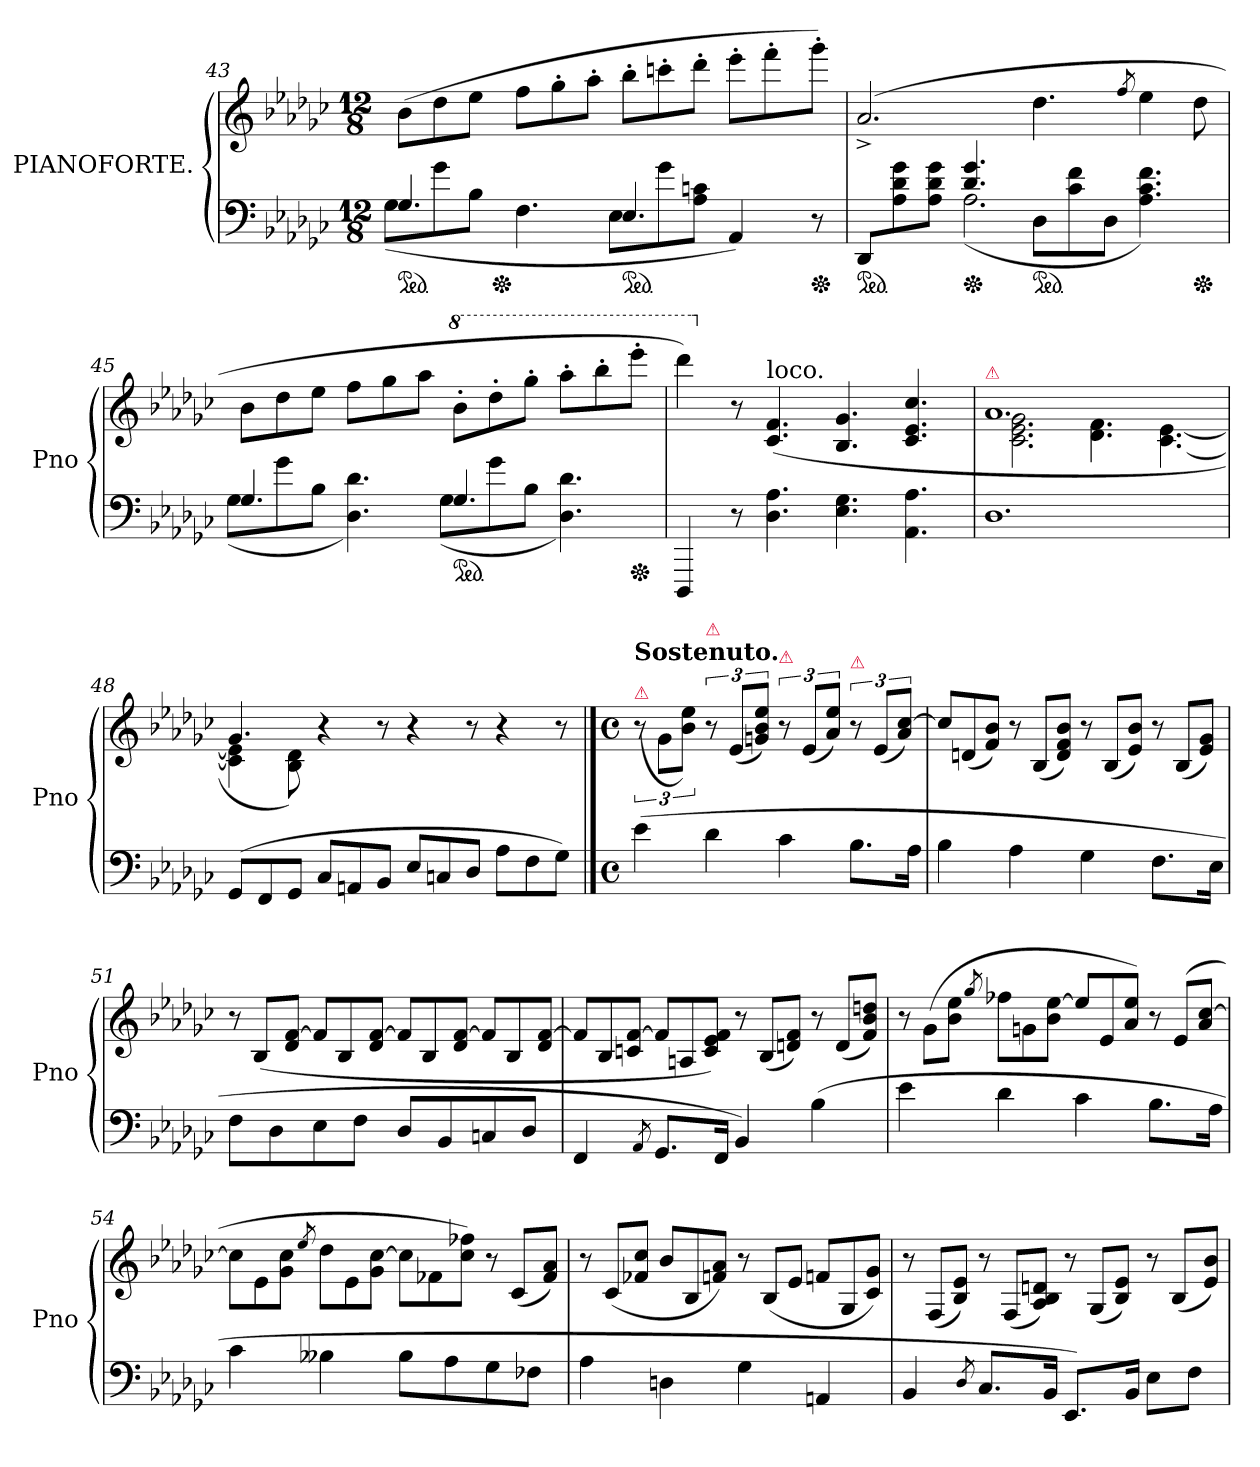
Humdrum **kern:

**kern	**kern
*part1	*part1
*staff2	*staff1
*I"PIANOFORTE.	*
*I'Pno	*
*clefF4	*clefG2
*k[b-e-a-d-g-c-]	*k[b-e-a-d-g-c-]
*M12/8	*M12/8
=43	=43
*^	*
*ped	*	*
*	*	*^
4.G-/	(>8G-\L	(8b-L	4ryy
.	8g-\	8dd-	.
.	8B-\J	8ee-J	16ryy
*Xped	*	*	*
.	.	.	1ryy
4.F	4.rcyy	8ffL	.
.	.	8gg-'	.
.	.	8aa-'J	.
*ped	*	*	*
4.E-/	8E-\L	8bb-'L	.
.	8g-\	8cccn'	.
.	8A-\ 8cn\J	8ddd-'J	.
4AA-/)	4.rcyy	8eee-'L	.
.	.	8fff'	.
.	.	.	8.ryy
*Xped	*	*	*
8r	.	8ggg-'J)	.
=44	=44	=44	=44
!LO:TX:b:color=crimson:t=⚠	!	!	!
*	*	*v	*v
*ped	*	*
8DD-/L	4.rDDDyy	(>2.a-^>
8A-\ 8d-\ 8g-\	.	.
8A-\ 8d-\ 8g-\J	.	.
!LO:TX:a:color=crimson:t=⚠	!	!
*Xped	*	*
4.d- 4.g-	(2.A-	.
*ped	*	*
8D-\L	.	4.dd-
8c-\ 8f\	.	.
8D-\J	.	.
.	.	8qff
4.A-\ 4.c-\ 4.f\)	4.rAAAyy	4ee-
*Xped	*	*
.	.	8dd-
=45	=45	=45
4.G-	(>8G-L	8b-L
.	8g-	8dd-
.	8B-J	8ee-J
4.rbyy	4.D- 4.d-)	8ffL
.	.	8gg-
.	.	8aa-J
*	*	*8va
*ped	*	*
4.G-	(>8G-L	8bb-'L
.	8g-	8ddd-'
.	8B-J	8ggg-'J
4.rbyy	4.D- 4.d-)	8aaa-'L
.	.	8bbb-'
*Xped	*	*
.	.	8eeee-'J
*v	*v	*
=46	=46
4DDD-	4dddd-)
*	*X8va
8r	8r
!	!LO:TX:a:t=loco.
4.D- 4.A-	(>4.c- 4.f
4.E- 4.G-	4.B- 4.g-
4.AA- 4.A-	4.c- 4.e- 4.cc-
=47	=47
*	*^
!	!LO:TX:a:color=crimson:t=⚠	!
1.D-	1.a-	2.c- 2.e- 2.g-
.	.	4.d- 4.f
.	.	[4.c- [4.e-
=48	=48	=48
(>8GG-L	4.g-	4c-] 4e-]
8FF	.	.
8GG-J	.	8B- 8d-)
8C-L	4r	8ryy
8AAn	.	2ryy
8BB-J	8r	.
8E-/L	4r	.
8Cn/	.	.
8D-/J	8r	2ryy
8A-\L	4r	.
8F\	.	.
8G-\J)	8r	.
*	*v	*v
==49	==49
*M2/2	*M2/2
*met(c)	*met(c)
!	!LO:TX:a:B:t=Sostenuto.
!	!LO:TX:a:color=crimson:t=⚠
(>4e-	(<12r
.	12g-L
.	12b- 12ee-J)
!	!LO:TX:a:color=crimson:t=⚠
4d-	12r
.	(<12e-L
.	12gn 12b- 12ee-J)
!	!LO:TX:a:color=crimson:t=⚠
4c-	12r
.	(<12e-L
.	12a- 12ee-J)
!	!LO:TX:a:color=crimson:t=⚠
8.B-L	12r
.	(<12e-L
.	12a- [12cc-J)
16A-Jk	.
=50	=50
*	*Xtuplet
4B-	12cc-L]
.	(12dn
.	12f 12b-J)
4A-	12r
.	(12B-L
.	12d 12f 12b-J)
4G-	12r
.	(12B-L
.	12e- 12b-J)
8.FL	12r
.	(12B-L
.	12e- 12g-J)
16E-Jk	.
=51	=51
8FL	12r
.	(>12B-L
8D-	.
.	12d- [12fJ
8E-	12fL]
.	12B-
8FJ	.
.	12d- [12fJ
8D-/L	12fL]
.	12B-
8BB-/	.
.	12d- [12fJ
8Cn/	12fL]
.	12B-
8D-/J	.
.	12d- [12fJ
=52	=52
4FF	12fL]
.	12B-
.	12cn [12fJ
8qAA-/	.
8.GG-L	12fL]
.	12An
.	12c 12e- 12fJ)
16FFJk	.
4BB-)	12r
.	(12B-L
.	12dn 12fJ)
(>4B-	12r
.	(12dL
.	12f 12b- 12ddnJ)
=53	=53
4e-	12r
.	(>12g-\L
.	12b-\ 12ee-\J
.	8qgg-/
4d-	12ff-XL
.	12gn
.	12b- [12ee-J
4c-	12ee-L]
.	12e-
.	12a- 12ee-J)
8.B-L	12r
.	(>12e-/L
.	12a-/ [12cc-/J
16A-Jk	.
=54	=54
4c-	12cc-\L]
.	12e-\
.	12g-\ 12cc-\J
.	8qee-/
4B--X	12dd-\L
.	12e-\
.	12g-\ [12cc-\J
8B--L	12cc-L]
.	12f-X
8A-	.
.	12cc- 12ff-XJ)
8G-	12r
.	(12c-L
8F-XJ	.
.	12f- 12a-J)
=55	=55
4A-	12r
.	(<12c-L
.	12f-X 12cc-J
4Dn	12b-L
.	12B-
.	12fn 12a-J)
4G-	12r
.	(<12B-L
.	12e-J
4AAn	12fnL
.	12G-
.	12c- 12g-J)
=56	=56
4BB-	12r
.	(12FL
.	12B- 12e-J)
8qD-/	.
8.C-L	12r
.	(12FL
.	12A- 12B- 12dnJ)
16BB-Jk	.
8.EE-L)	12r
.	(12G-L
.	12B- 12e-J)
16BB-Jk	.
8E-L	12r
.	(12B-L
8FJ	.
.	12e- 12b-J)
=	=
*-	*-
